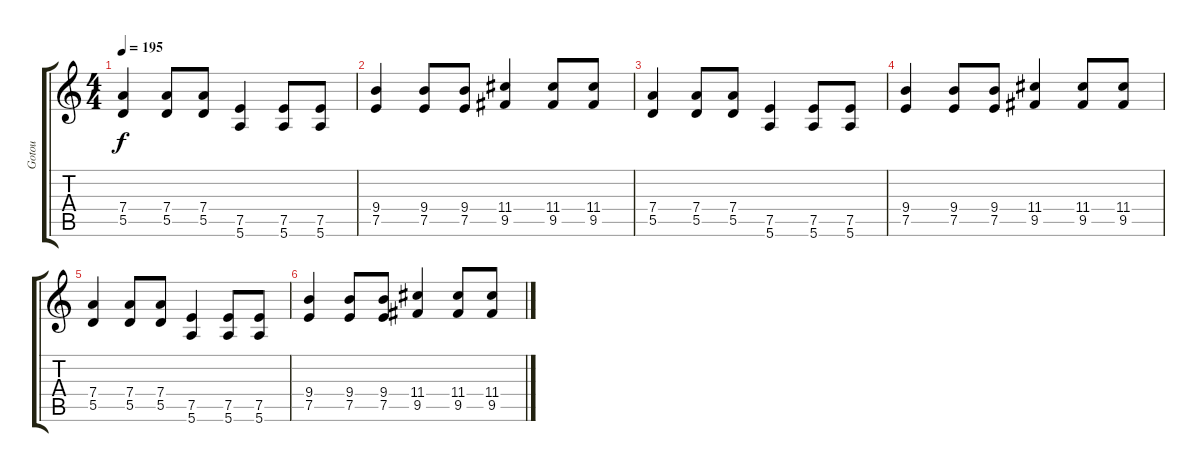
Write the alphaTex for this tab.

\track ("Gotou" "Gotou") {instrument overdrivenguitar}
\staff {score tabs}
\tuning (C4 B3 G3 D3 A2 E2) {hide}
\ts (4 4)
\tempo 195
\clef g2
\ks c
(7.4 5.5).4{dy f} (7.4 5.5).8 (7.4 5.5).8 (7.5 5.6).4 (7.5 5.6).8 (7.5 5.6).8 |
(9.4 7.5).4 (9.4 7.5).8 (9.4 7.5).8 (11.4 9.5).4 (11.4 9.5).8 (11.4 9.5).8 |
(7.4 5.5).4 (7.4 5.5).8 (7.4 5.5).8 (7.5 5.6).4 (7.5 5.6).8 (7.5 5.6).8 |
(9.4 7.5).4 (9.4 7.5).8 (9.4 7.5).8 (11.4 9.5).4 (11.4 9.5).8 (11.4 9.5).8 |
(7.4 5.5).4 (7.4 5.5).8 (7.4 5.5).8 (7.5 5.6).4 (7.5 5.6).8 (7.5 5.6).8 |
(9.4 7.5).4 (9.4 7.5).8 (9.4 7.5).8 (11.4 9.5).4 (11.4 9.5).8 (11.4 9.5).8
